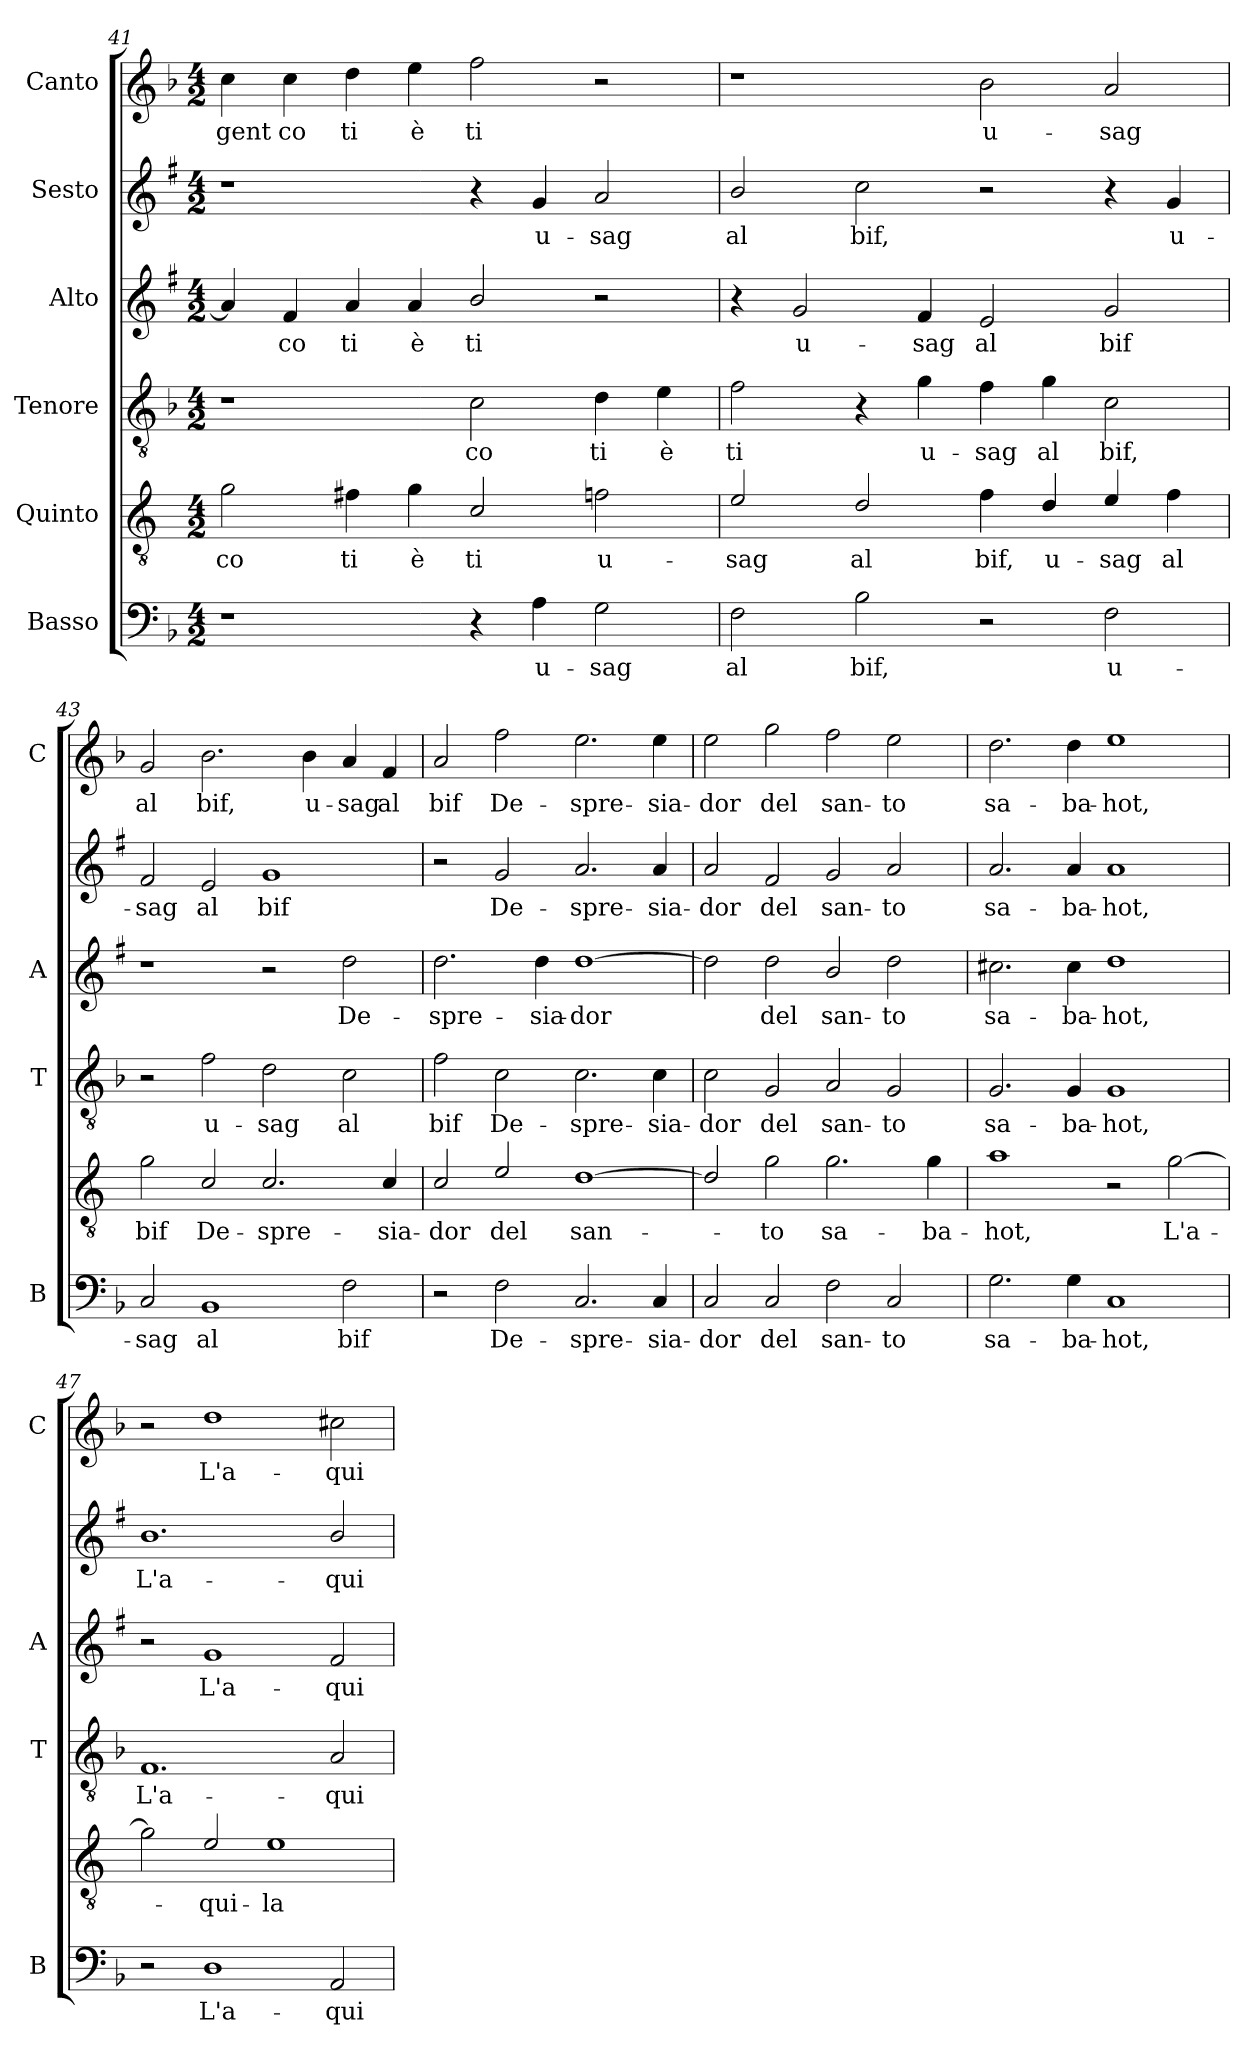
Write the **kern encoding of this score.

**kern	**text	**kern	**text	**kern	**text	**kern	**text	**kern	**text	**kern	**text
*part6	*part6	*part5	*part5	*part4	*part4	*part3	*part3	*part2	*part2	*part1	*part1
*staff6	*staff6	*staff5	*staff5	*staff4	*staff4	*staff3	*staff3	*staff2	*staff2	*staff1	*staff1
*I"Basso	*	*I"Quinto	*	*I"Tenore	*	*I"Alto	*	*I"Sesto	*	*I"Canto	*
*I'B	*	*	*	*I'T	*	*I'A	*	*	*	*I'C	*
*clefF4	*	*clefGv2	*	*clefGv2	*	*clefG2	*	*clefG2	*	*clefG2	*
*	*	*ITrd4c7	*	*	*	*ITrd1c2	*	*ITrd1c2	*	*	*
*k[b-]	*	*k[b-]	*	*k[b-]	*	*k[b-]	*	*k[b-]	*	*k[b-]	*
*F:	*	*F:	*	*F:	*	*F:	*	*F:	*	*F:	*
*M4/2	*	*M4/2	*	*M4/2	*	*M4/2	*	*M4/2	*	*M4/2	*
=41	=41	=41	=41	=41	=41	=41	=41	=41	=41	=41	=41
!	!	!	!LO:LY:b	!	!	!	!	!	!	!	!LO:LY:b
1r	.	2c\	co	1r	.	4g/]	.	1r	.	4cc\	gent
!	!	!	!	!	!	!	!LO:LY:b	!	!	!	!LO:LY:b
.	.	.	.	.	.	4e/	co	.	.	4cc\	co
!	!	!	!LO:LY:b	!	!	!	!LO:LY:b	!	!	!	!LO:LY:b
.	.	4Bn\	ti	.	.	4g/	ti	.	.	4dd\	ti
!	!	!	!LO:LY:b	!	!	!	!LO:LY:b	!	!	!	!LO:LY:b
.	.	4c\	è	.	.	4g/	è	.	.	4ee\	è
!	!	!	!LO:LY:b	!	!LO:LY:b	!	!LO:LY:b	!	!	!	!LO:LY:b
4r	.	2F/	ti	2c\	co	2a/	ti	4r	.	2ff\	ti
!	!LO:LY:b	!	!	!	!	!	!	!	!LO:LY:b	!	!
4A\	u-	.	.	.	.	.	.	4f/	u-	.	.
!	!LO:LY:b	!	!LO:LY:b	!	!LO:LY:b	!	!	!	!LO:LY:b	!	!
2G\	-sag	2B-X\	u-	4d\	ti	2r	.	2g/	-sag	2r	.
!	!	!	!	!	!LO:LY:b	!	!	!	!	!	!
.	.	.	.	4e\	è	.	.	.	.	.	.
!!LO:LB:g=z
=42	=42	=42	=42	=42	=42	=42	=42	=42	=42	=42	=42
!	!LO:LY:b	!	!LO:LY:b	!	!LO:LY:b	!	!	!	!LO:LY:b	!	!
2F\	al	2A/	-sag	2f\	ti	4r	.	2a/	al	1r	.
!	!	!	!	!	!	!	!LO:LY:b	!	!	!	!
.	.	.	.	.	.	2f/	u-	.	.	.	.
!	!LO:LY:b	!	!LO:LY:b	!	!	!	!	!	!LO:LY:b	!	!
2B-\	bif,	2G/	al	4r	.	.	.	2b-\	bif,	.	.
!	!	!	!	!	!LO:LY:b	!	!LO:LY:b	!	!	!	!
.	.	.	.	4g\	u-	4e/	-sag	.	.	.	.
!	!	!	!LO:LY:b	!	!LO:LY:b	!	!LO:LY:b	!	!	!	!LO:LY:b
2r	.	4B-\	bif,	4f\	-sag	2d/	al	2r	.	2b-\	u-
!	!	!	!LO:LY:b	!	!LO:LY:b	!	!	!	!	!	!
.	.	4G/	u-	4g\	al	.	.	.	.	.	.
!	!LO:LY:b	!	!LO:LY:b	!	!LO:LY:b	!	!LO:LY:b	!	!	!	!LO:LY:b
2F\	u-	4A/	-sag	2c\	bif,	2f/	bif	4r	.	2a/	-sag
!	!	!	!LO:LY:b	!	!	!	!	!	!LO:LY:b	!	!
.	.	4B-\	al	.	.	.	.	4f/	u-	.	.
=43	=43	=43	=43	=43	=43	=43	=43	=43	=43	=43	=43
!	!LO:LY:b	!	!LO:LY:b	!	!	!	!	!	!LO:LY:b	!	!LO:LY:b
2C/	-sag	2c\	bif	2r	.	1r	.	2e/	-sag	2g/	al
!	!LO:LY:b	!	!LO:LY:b	!	!LO:LY:b	!	!	!	!LO:LY:b	!	!LO:LY:b
1BB-	al	2F/	De-	2f\	u-	.	.	2d/	al	2.b-\	bif,
!	!	!	!LO:LY:b	!	!LO:LY:b	!	!	!	!LO:LY:b	!	!
.	.	2.F/	-spre-	2d\	-sag	2r	.	1f	bif	.	.
!	!	!	!	!	!	!	!	!	!	!	!LO:LY:b
.	.	.	.	.	.	.	.	.	.	4b-\	u-
!	!LO:LY:b	!	!	!	!LO:LY:b	!	!LO:LY:b	!	!	!	!LO:LY:b
2F\	bif	.	.	2c\	al	2cc\	De-	.	.	4a/	-sag
!	!	!	!LO:LY:b	!	!	!	!	!	!	!	!LO:LY:b
.	.	4F/	-sia-	.	.	.	.	.	.	4f/	al
=44	=44	=44	=44	=44	=44	=44	=44	=44	=44	=44	=44
!	!	!	!LO:LY:b	!	!LO:LY:b	!	!LO:LY:b	!	!	!	!LO:LY:b
2r	.	2F/	-dor	2f\	bif	2.cc\	-spre-	2r	.	2a/	bif
!	!LO:LY:b	!	!LO:LY:b	!	!LO:LY:b	!	!	!	!LO:LY:b	!	!LO:LY:b
2F\	De-	2A/	del	2c\	De-	.	.	2f/	De-	2ff\	De-
!	!	!	!	!	!	!	!LO:LY:b	!	!	!	!
.	.	.	.	.	.	4cc\	-sia-	.	.	.	.
!	!LO:LY:b	!	!LO:LY:b	!	!LO:LY:b	!	!LO:LY:b	!	!LO:LY:b	!	!LO:LY:b
2.C/	-spre-	[1G	san-	2.c\	-spre-	[1cc	-dor	2.g/	-spre-	2.ee\	-spre-
!	!LO:LY:b	!	!	!	!LO:LY:b	!	!	!	!LO:LY:b	!	!LO:LY:b
4C/	-sia-	.	.	4c\	-sia-	.	.	4g/	-sia-	4ee\	-sia-
=45	=45	=45	=45	=45	=45	=45	=45	=45	=45	=45	=45
!	!LO:LY:b	!	!	!	!LO:LY:b	!	!	!	!LO:LY:b	!	!LO:LY:b
2C/	-dor	2G/]	.	2c\	-dor	2cc\]	.	2g/	-dor	2ee\	-dor
!	!LO:LY:b	!	!LO:LY:b	!	!LO:LY:b	!	!LO:LY:b	!	!LO:LY:b	!	!LO:LY:b
2C/	del	2c\	-to	2G/	del	2cc\	del	2e/	del	2gg\	del
!	!LO:LY:b	!	!LO:LY:b	!	!LO:LY:b	!	!LO:LY:b	!	!LO:LY:b	!	!LO:LY:b
2F\	san-	2.c\	sa-	2A/	san-	2a/	san-	2f/	san-	2ff\	san-
!	!LO:LY:b	!	!	!	!LO:LY:b	!	!LO:LY:b	!	!LO:LY:b	!	!LO:LY:b
2C/	-to	.	.	2G/	-to	2cc\	-to	2g/	-to	2ee\	-to
!	!	!	!LO:LY:b	!	!	!	!	!	!	!	!
.	.	4c\	-ba-	.	.	.	.	.	.	.	.
=46	=46	=46	=46	=46	=46	=46	=46	=46	=46	=46	=46
!	!LO:LY:b	!	!LO:LY:b	!	!LO:LY:b	!	!LO:LY:b	!	!LO:LY:b	!	!LO:LY:b
2.G\	sa-	1d	-hot,	2.G/	sa-	2.bn\	sa-	2.g/	sa-	2.dd\	sa-
!	!LO:LY:b	!	!	!	!LO:LY:b	!	!LO:LY:b	!	!LO:LY:b	!	!LO:LY:b
4G\	-ba-	.	.	4G/	-ba-	4b\	-ba-	4g/	-ba-	4dd\	-ba-
!	!LO:LY:b	!	!	!	!LO:LY:b	!	!LO:LY:b	!	!LO:LY:b	!	!LO:LY:b
1C	-hot,	2r	.	1G	-hot,	1cc	-hot,	1g	-hot,	1ee	-hot,
!	!	!	!LO:LY:b	!	!	!	!	!	!	!	!
.	.	[2c\	L'a-	.	.	.	.	.	.	.	.
!!LO:PB:g=z
=47	=47	=47	=47	=47	=47	=47	=47	=47	=47	=47	=47
!	!	!	!	!	!LO:LY:b	!	!	!	!LO:LY:b	!	!
2r	.	2c\]	.	1.F	L'a-	2r	.	1.a	L'a-	2r	.
!	!LO:LY:b	!	!LO:LY:b	!	!	!	!LO:LY:b	!	!	!	!LO:LY:b
1D	L'a-	2A/	-qui-	.	.	1f	L'a-	.	.	1dd	L'a-
!	!	!	!LO:LY:b	!	!	!	!	!	!	!	!
.	.	1A	-la	.	.	.	.	.	.	.	.
!	!LO:LY:b	!	!	!	!LO:LY:b	!	!LO:LY:b	!	!LO:LY:b	!	!LO:LY:b
2AA/	-qui-	.	.	2A/	-qui-	2e/	-qui-	2a/	-qui-	2cc#X\	-qui-
=	=	=	=	=	=	=	=	=	=	=	=
*-	*-	*-	*-	*-	*-	*-	*-	*-	*-	*-	*-
